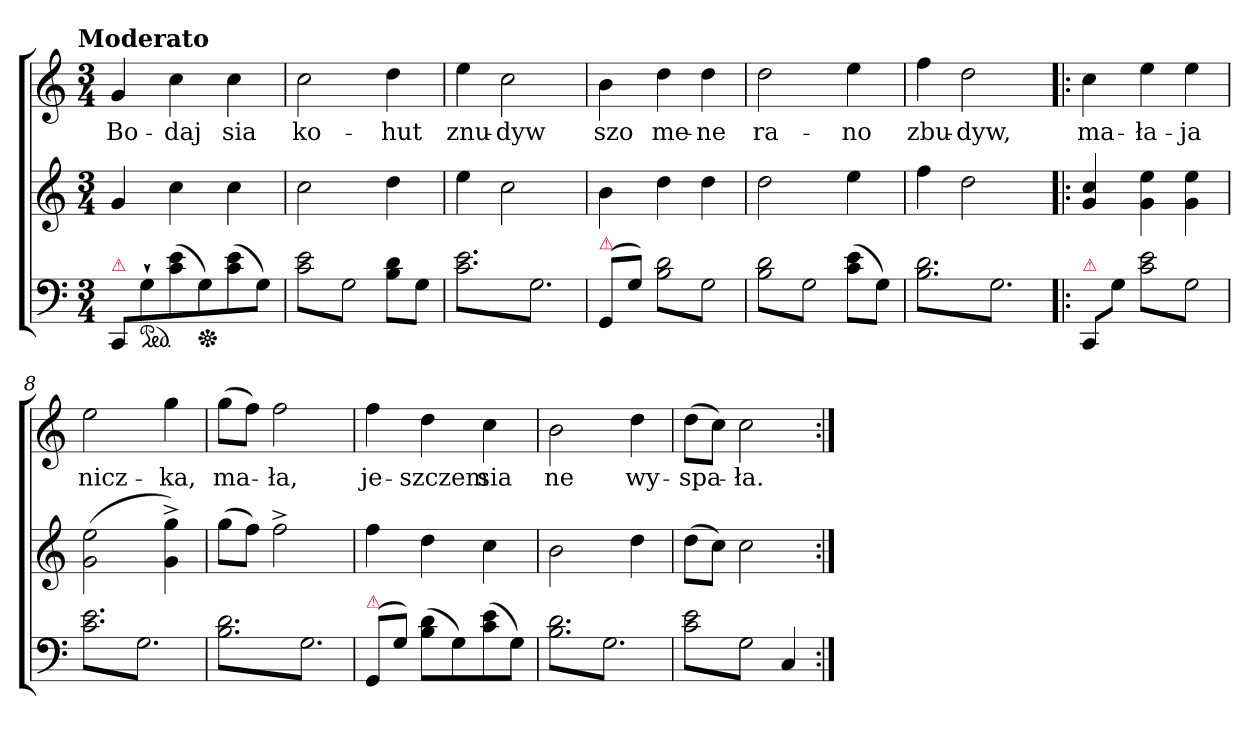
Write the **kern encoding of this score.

**kern	**kern	**kern	**text
*part2	*part2	*part1	*part1
*staff3	*staff2	*staff1	*staff1
*clefF4	*clefG2	*clefG2	*
*k[]	*k[]	*k[]	*
*C:	*C:	*C:	*
!!LO:TX:omd:t=Moderato
*M3/4	*M3/4	*M3/4	*
*MM92	*MM92	*MM92	*
=1	=1	=1	=1
!LO:TX:a:color=crimson:t=⚠	!	!	!
8CC/L	4g/	4g/	Bo-
*ped	*	*	*
8G`\	.	.	.
(8c\ 8e\	4cc\	4cc\	-daj
*Xped	*	*	*
8G\)	.	.	.
(8c\ 8e\	4cc\	4cc\	sia
8G\J)	.	.	.
=2	=2	=2	=2
*tremolo	*	*	*
8c\ 8e\L	2cc\	2cc\	ko-
8G\	.	.	.
8c\ 8e\	.	.	.
8G\J	.	.	.
*Xtremolo	*	*	*
8B\ 8d\L	4dd\	4dd\	-hut
8G\J	.	.	.
=3	=3	=3	=3
*tremolo	*	*	*
8c\ 8e\L	4ee\	4ee\	znu-
8G\	.	.	.
8c\ 8e\	2cc\	2cc\	-dyw
8G\	.	.	.
8c\ 8e\	.	.	.
8G\J	.	.	.
*Xtremolo	*	*	*
=4	=4	=4	=4
!LO:TX:a:color=crimson:t=⚠	!	!	!
(8GG/L	4b\	4b\	szo
8G\J)	.	.	.
*tremolo	*	*	*
(8B\ 8d\L	4dd\	4dd\	me-
8G\)	.	.	.
8B\ 8d\	4dd\	4dd\	-ne
8G\)J	.	.	.
=5	=5	=5	=5
(8B\ 8d\L	2dd\	2dd\	ra-
8G\)	.	.	.
8B\ 8d\	.	.	.
8G\)J	.	.	.
*Xtremolo	*	*	*
(8c\ 8e\L	4ee\	4ee\	-no
8G\J)	.	.	.
=6	=6	=6	=6
*tremolo	*	*	*
(8B\ 8d\L	4ff\	4ff\	zbu-
8G\)	.	.	.
8B\ 8d\	2dd\	2dd\	-dyw,
8G\)	.	.	.
8B\ 8d\	.	.	.
8G\)J	.	.	.
*Xtremolo	*	*	*
=7!|:	=7!|:	=7!|:	=7!|:
!LO:TX:a:color=crimson:t=⚠	!	!	!
8CC/L	4g/ 4cc/	4cc\	ma-
8G\J	.	.	.
*tremolo	*	*	*
(8c\ 8e\L	4g\ 4ee\	4ee\	-ła-
8G\)	.	.	.
8c\ 8e\	4g\ 4ee\	4ee\	-ja
8G\)J	.	.	.
=8	=8	=8	=8
(8c\ 8e\L	(2g\ 2ee\	2ee\	nicz-
8G\)	.	.	.
8c\ 8e\	.	.	.
8G\)	.	.	.
8c\ 8e\	4g^<\ 4gg^<\)	4gg\	-ka,
8G\)J	.	.	.
=9	=9	=9	=9
8B\ 8d\L	(8gg\L	(8gg\L	ma-
8G\	8ff\J)	8ff\J)	.
8B\ 8d\	2ff^<\	2ff\	-ła,
8G\	.	.	.
8B\ 8d\	.	.	.
8G\J	.	.	.
*Xtremolo	*	*	*
=10	=10	=10	=10
!LO:TX:a:color=crimson:t=⚠	!	!	!
(8GG/L	4ff\	4ff\	je-
8G\J)	.	.	.
(8B\ 8d\L	4dd\	4dd\	-szczem
8G\)	.	.	.
(8c\ 8e\	4cc\	4cc\	sia
8G\J)	.	.	.
=11	=11	=11	=11
*tremolo	*	*	*
(8B\ 8d\L	2b\	2b\	ne
8G\)	.	.	.
8B\ 8d\	.	.	.
8G\)	.	.	.
8B\ 8d\	4dd\	4dd\	wy-
8G\)J	.	.	.
=12	=12	=12	=12
(8c\ 8e\L	(8dd\L	(8dd\L	-spa-
8G\)	8cc\J)	8cc\J)	.
8c\ 8e\	2cc\	2cc\	-ła.
8G\)J	.	.	.
*Xtremolo	*	*	*
4C/	.	.	.
.	.	.	.
=:|!	=:|!	=:|!	=:|!
*-	*-	*-	*-
